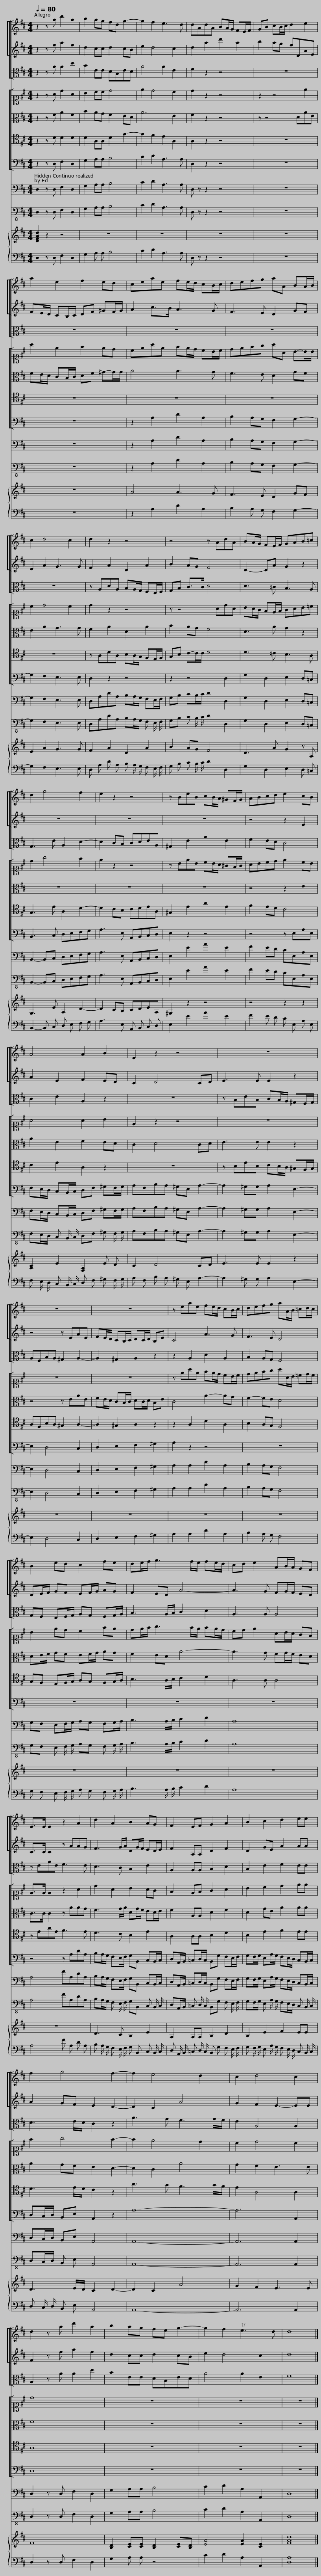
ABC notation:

X:1
%%score [ [ 1 2 ] 3 ] [ 4 5 6 7 ] 8 9 { 10 11 }
L:1/8
Q:1/4=80
M:4/4
I:linebreak $
K:D
V:1 treble
V:2 treble
V:3 alto
V:4 alto1
V:5 alto
V:6 tenor
V:7 bass
V:8 bass
V:9 bass-8
V:10 treble
V:11 bass
V:1
 z2 z a d'2 a2 | b2 ag fd g2- | g2 f2 e3 d | dAdA BA/G/ FE/F/ | GB cB/c/ d2 e2 |$ %5
 a2 e2 f2 ed | ceae fe/d/ cB/c/ | defg aA BA/B/ | c2 d4 c2 |$ d2 z2 z4 | %10
 z4 z AdA | BA/G/ FE/F/ GAB=c | d2 g4 f2 | e2 z2 z4 |$ z BeB cB/A/ ^GF/G/ | %15
 ABcd e2 cB | A4 A2 B2 | E2 z2 z4 |$ z8 | z8 | %20
 z8 | z eae fe/d/ cB/c/ |$ defg aA/B/ =cd/c/ | B2 ed c2 fe | de/f/ g3 f/e/ fe/d/ | %25
 cd e2 AB/A/ GF |$ E>E E2 z2 A2 | d2 A2 B2 AG | F2 EF G2 A2 | B2 c2 d2 ee |$ %30
 f2 g4 f2- | f2 e4 d2 | c2 d4 c2 | d2 z a d'2 a2 | b2 ag fe g2- | %35
 g2 f2 Te3 d | d8 |] %37
V:2
 z2 z f a2 f2 | d2 cc d2 cB | e2 d4 c2 | d2 a2 d'2 a2 | b2 ag fDAE |$ %5
 FE/D/ CB,/C/ DF ^GF/G/ | A2 c>B A3 G | F3 E D2 GF | E2 A2 G3 G |$ F2 A2 D2 A2 | %10
 B2 AG F4 | D2- DA G2 z2 | z8 | z8 |$ z8 | %15
 z4 z2 E2 | A2 E2 F2 ED | C2 D4 CD |$ E3 E E2 z2 | z4 z EAE | %20
 FE/D/ CB,/C/ DC/D/ B,E | C4 A3 G |$ F3 E D4 | DE/F/ GF EF/G/ AG | F2 ED A4- | %25
 A3 G FG/F/ ED |$ C>C C2 z AAG | F3 G/A/ DG/F/ ED/E/ | F2 A,A, D2 F2 | D2 GE A2 AA |$ %30
 A2 GF E2 D2- | D2 C2 A4 | G2 F2 E2- EE | F2 z f a2 f2 | d2 cc d2 cB | %35
 e2 d4 c2 | d8 |] %37
V:3
 z2 z A A2 d2 | B2 EE DB,ED | A4 A2 E2 | F2 z2 z4 | z8 |$ %5
 z8 | z8 | z8 | z8 |$ z A,DA, B,A,/G,/ F,E,/F,/ | %10
 G,B, C>C D4 | D3 =C B,3 A, | G,3 E A,2 D2- | D2 CB, CDEA, |$ ^G,2 E2 A2 E2 | %15
 F2 ED C4 | C2 E2 A,2 z2 | z8 |$ z B,EB, CB,/A,/ ^G,F,/G,/ | A,F,B,A, ^G,2 A,2- | %20
 A,2 ^G,2 A,2 z2 | z2 A,2 D2 A,2 |$ B,2 A,G, F,4 | G,F, E,F,/G,/ A,G, F,G,/A,/ | B,3 A,/B,/ C2 D2 | %25
 A,3 A, A,4 |$ z EAE F3 E | D3 C B,2 E2 | A,2 A,A, B,2 D2 | B,2 E2 F2 EE |$ %30
 D3 E/D/ C2 z2 | A3 G F3 G/F/ | E2 A,4 A,2 | A,2 z A A2 d2 | B2 EE DB,ED | %35
 A4 A2 E2 | F8 |] %37
V:4
 z2 z A d2 A2 | B2 cc d4 | e2 d4 c2 | d2 z2 z4 | z2 z4 e2 |$ %5
 a2 e2 f2 ed | ceae fe/d/ cB/c/ | defg aA B-B/B/ | c2 d4 c2 |$ d2 z2 z4 | %10
 z z4 AdA | BA/G/ FE/F/ GAB=c | d2 g4 f2 | e2 z2 z4 |$ z BeB cB/A/ ^GF/G/ | %15
 ABcd e2 cB | A4 A2 B2 | E2 z2 z4 |$ z8 | z8 | %20
 z8 | z eae fe/d/ cB/c/ |$ defg aA/B/ =cd/c/ | B2 ed c2 fe | de/f/ g3 f/e/ fe/d/ | %25
 cd e2 AB/A/ GF |$ E>E E2 z2 A2 | d2 A2 B2 AG | F2 EF G2 A2 | B2 c2 d2 ee |$ %30
 f2 g4 f2- | f2 e4 d2 | c2 d4 c2 | d8 | z8 | %35
 z8 | z8 |] %37
V:5
 z2 z F A2 F2 | B2 AG F2 ED | A6 E2 | F2 z2 z4 | z z4 DAE |$ %5
 FE/D/ CB,/C/ DF ^G-G/G/ | A4 A3 G | F3 E D2 GF | E2 A2 G3 G |$ F2 A2 D2 A2 | %10
 B2 AG F4 | D3 A G2 z2 | z8 | z8 |$ z8 | %15
 z4 z2 E2 | A2 E2 F2 ED | C2 D4 CD |$ E3 E E2 z2 | z4 z EAE | %20
 FE/D/ CB,/C/ DC/D/ B,E | C4 A2- AG |$ F2- FE D4 | DE/F/ GF EF/G/ AG | F2 ED A4- | %25
 A3 G FG/F/ ED |$ C>C C2 z AAG | F3 G/A/ DG/F/ ED/E/ | F2 A,A, D2 F2 | D2 GE A2 AA |$ %30
 A2 GF E2 D2- | D2 C2 A4 | G2 F2 E3 E | F8 | z8 | %35
 z8 | z8 |] %37
V:6
 z2 z D D2 D2 | D2 A,A, D2 G2- | G2 F2 E2 A,2 | A,2 z2 z4 | z8 |$ %5
 z8 | z8 | z8 | z8 |$ z A,DA, B,A,/G,/ F,E,/F,/ | %10
 G,B, C-C/C/ D4 | D3 =C B,3 A, | G,3 E A,2 D2- | D2 CB, CDEA, |$ ^G,2 E2 A2 E2 | %15
 F2 ED C4 | C2 E2 A,2 z2 | z8 |$ z B,EB, CB,/A,/ ^G,F,/G,/ | A,F,B,A, ^G,2 A,2- | %20
 A,2 ^G,2 A,2 z2 | z2 A,2 D2 A,2 |$ B,2 A,G, F,4 | G,F, E,F,/G,/ A,G, F,G,/A,/ | B,3 A,/B,/ C2 D2 | %25
 A,3 A, A,4 |$ z EAE F3 E | D3 C B,2 E2 | A,2 A,A, B,2 D2 | B,2 E2 F2 EE |$ %30
 D3 E/D/ C2 z2 | A3 G F3 G/F/ | E2 A,4 A,2 | A,8 | z8 | %35
 z8 | z8 |] %37
V:7
 z2 z D, F,2 D,2 | G,2 A,A, B,4 | C2 D2 A,3 A, | D,2 z2 z4 | z8 |$ %5
 z8 | z2 A,2 D2 A,2 | B,2 A,G, F,2 G,2- | G,2 F,2 E,3 E, |$ D,2 z2 z4 | %10
 z2 z4 D,2 | G,2 D,2 E,2 D,=C, | B,,3 C, D,E,F,G, | A,3 E, A,,B,,C,D, |$ E,2 z2 z4 | %15
 z4 z E,A,E, | F,E,/D,/ C,B,,/C,/ D,F, ^G,F,/G,/ | A,F,B,A, ^G,E, A,2- |$ A,2 ^G,G, A,2 E,2- | E,2 D,4 C,2 | %20
 D,2 E,2 F,2 ^G,2 | A,2 z2 z4 |$ z8 | z8 | z8 | %25
 z8 |$ z4 z A,DA, | B,A,/G,/ F,E,/F,/ G,B,, C,B,,/C,/ | D,A,,/B,,/ =C,D,/C,/ B,,G, F,E,/F,/ | G,F,/G,/ E,A,/G,/ F,E,/D,/ C,B,,/C,/ |$ %30
 D,C,/D,/ B,,E, A,,2 z2 | A,8- | A,6 A,,2 | D,8 | z8 | %35
 z8 | z8 |] %37
V:8
 D,2 z D, F,2 D,2 | G,2 A,A, B,4 | C2 D2 A,3 A, | D, z z2 z4 | z8 |$ %5
 z8 | z2 A,2 D2 A,2 | B,2 A,G, F,2 G,2- | G,2 F,2 E,3 E, |$ D,A,DA, B,A,/G,/ F,E,/F,/ | %10
 G,B, CB,/C/ D2 D,2 | G,2 D,2 E,2 D,=C, | B,,2- B,,C, D,E,F,G, | A,3 E, A,,B,,C,D, |$ E,2 E2 A2 E2 | %15
 F2 ED CE,A,E, | F,E,/D,/ C,B,,/C,/ D,F, ^G,F,/G,/ | A,F,B,A, ^G,E, A,2- |$ A,2 ^G,G, A,2 E,2- | E,2 D,4 C,2 | %20
 D,2 E,2 F,2 ^G,2 | A,2 A,2 D2 A,2 |$ B,2 A,G, F,4 | G,F, E,F,/G,/ A,G, F,G,/A,/ | B,3 A,/B,/ C2 D2 | %25
 A,8 |$ A,4 FA,DA, | B,A,/G,/ F,E,/F,/ G,B,, C,B,,/C,/ | D,A,,/B,,/ =C,D,/C,/ B,,G, F,E,/F,/ | G,F,/G,/ E,A,/G,/ F,E,/D,/ C,B,,/C,/ |$ %30
 D,C,/D,/ B,,E, A,,4 | A,,8- | A,,6 A,,2 | D,2 z D, F,2 D,2 | G,2 A,A, B,4 | %35
 C2 D2 A,2 A,,2 | D,8 |] %37
V:9
 D,2 z D, F,2 D,2 | G,2 A,A, B,4 | C2 D2 A,3 A, | D, z z2 z4 | z8 |$ %5
 z8 | z2 A,2 D2 A,2 | B,2 A,G, F,2 G,2- | G,2 F,2 E,3 E, |$ D,A,DA, B,A,/G,/ F, E,/ F,/ | %10
 G,B, C B,/ C/ D2 D,2 | G,2 D,2 E,2 D,=C, | B,,2- B,,C, D,E,F,G, | A,3 E, A,,B,,C,D, |$ E,2 E2 A2 E2 | %15
 F2 ED CE,A,E, | F,E,/D,/ C, B,,/ C,/ D,F, ^G, F,/ G,/ | A,F,B,A, ^G,E, A,2- |$ A,2 ^G,G, A,2 E,2- | E,2 D,4 C,2 | %20
 D,2 E,2 F,2 ^G,2 | A,2 A,2 D2 A,2 |$ B,2 A,G, F,4 | G,F, E, F,/ G,/ A,G, F, G,/ A,/ | B,3 A,/B,/ C2 D2 | %25
 A,8 |$ A,4 FA,DA, | B,A,/G,/ F, E,/ F,/ G,B,, C, B,,/ C,/ | D,A,,/B,,/ =C, D,/ C,/ B,,G, F, E,/ F,/ | G,F,/G,/ E, A,/ G,/ F,E,/D,/ C, B,,/ C,/ |$ %30
 D,C,/D,/ B,, E, A,,4 | A,,8- | A,,6 A,,2 | D,2 z D, F,2 D,2 | G,2 A,A, B,4 | %35
 C2 D2 A,2 A,,2 | D,8 |] %37
V:10
 [DFAd]2 z2 z4 | z8 | z8 | z8 | z8 |$ %5
 z8 | A4 A3 G | F3 E D2 GF | E2 A2 G3 G |$ F2 A2 D2 A2 | %10
 B2 AG F4 | D3 A G2 z A, | G,3 E A,2 D2- | D2 CB, CDEA, |$ ^G,2 z2 z4 | %15
 z4 z2 z2 | [A,C]2 E2 [F,A,]2 E D | C2 D4 CD |$ E3 E E2 z2 | z8 | %20
 z8 | z8 |$ z8 | z8 | z8 | %25
 z8 |$ z8 | D3 C B,2 E2 | A,2 A,A, B,2 D2 | B,2 E2 F2 EE |$ %30
 D3 E/D/ C2 D2- | D2 C2 A4 | G2 F2 E3 E | F8 | [B,D]2 [CE][CE] [B,D]2 [CE][B,D] | %35
 [EA]4 [EA]2 [CE]2 | [FAd]8 |] %37
V:11
 D,2 z D, F,2 D,2 | G,2 A, A, B,4 | C2 D2 A,3 A, | D, z z2 z4 | z8 |$ %5
 z8 | z2 A,2 D2 A,2 | B,2 A, G, F,2 G,2- | G,2 F,2 E,3 E, |$ D, A, D A, B, A,/ G,/ F, E,/ F,/ | %10
 G, B, C B,/ C/ D2 D,2 | G,2 D,2 E,2 D, =C, | B,,2- B,, C, D, E, F, G, | A,3 E, A,, B,, C, D, |$ E,2 E2 A2 E2 | %15
 F2 E D C E, A, E, | F, E,/ D,/ C, B,,/ C,/ D, F, ^G, F,/ G,/ | A, F, B, A, ^G, E, A,2- |$ A,2 ^G, G, A,2 E,2- | E,2 D,4 C,2 | %20
 D,2 E,2 F,2 ^G,2 | A,2 A,2 D2 A,2 |$ B,2 A, G, F,4 | G, F, E, F,/ G,/ A, G, F, G,/ A,/ | B,3 A,/ B,/ C2 D2 | %25
 A,8 |$ A,4 F A, D A, | B, A,/ G,/ F, E,/ F,/ G, B,, C, B,,/ C,/ | D, A,,/ B,,/ =C, D,/ C,/ B,, G, F, E,/ F,/ | G, F,/ G,/ E, A,/ G,/ F, E,/ D,/ C, B,,/ C,/ |$ %30
 D, C,/ D,/ B,, E, A,,4 | A,,8- | A,,6 A,,2 | D,2 z D, F,2 D,2 | G,2 A, A, z4 | %35
 C2 D2 A,2 A,,2 | [D,A,]8 |] %37
